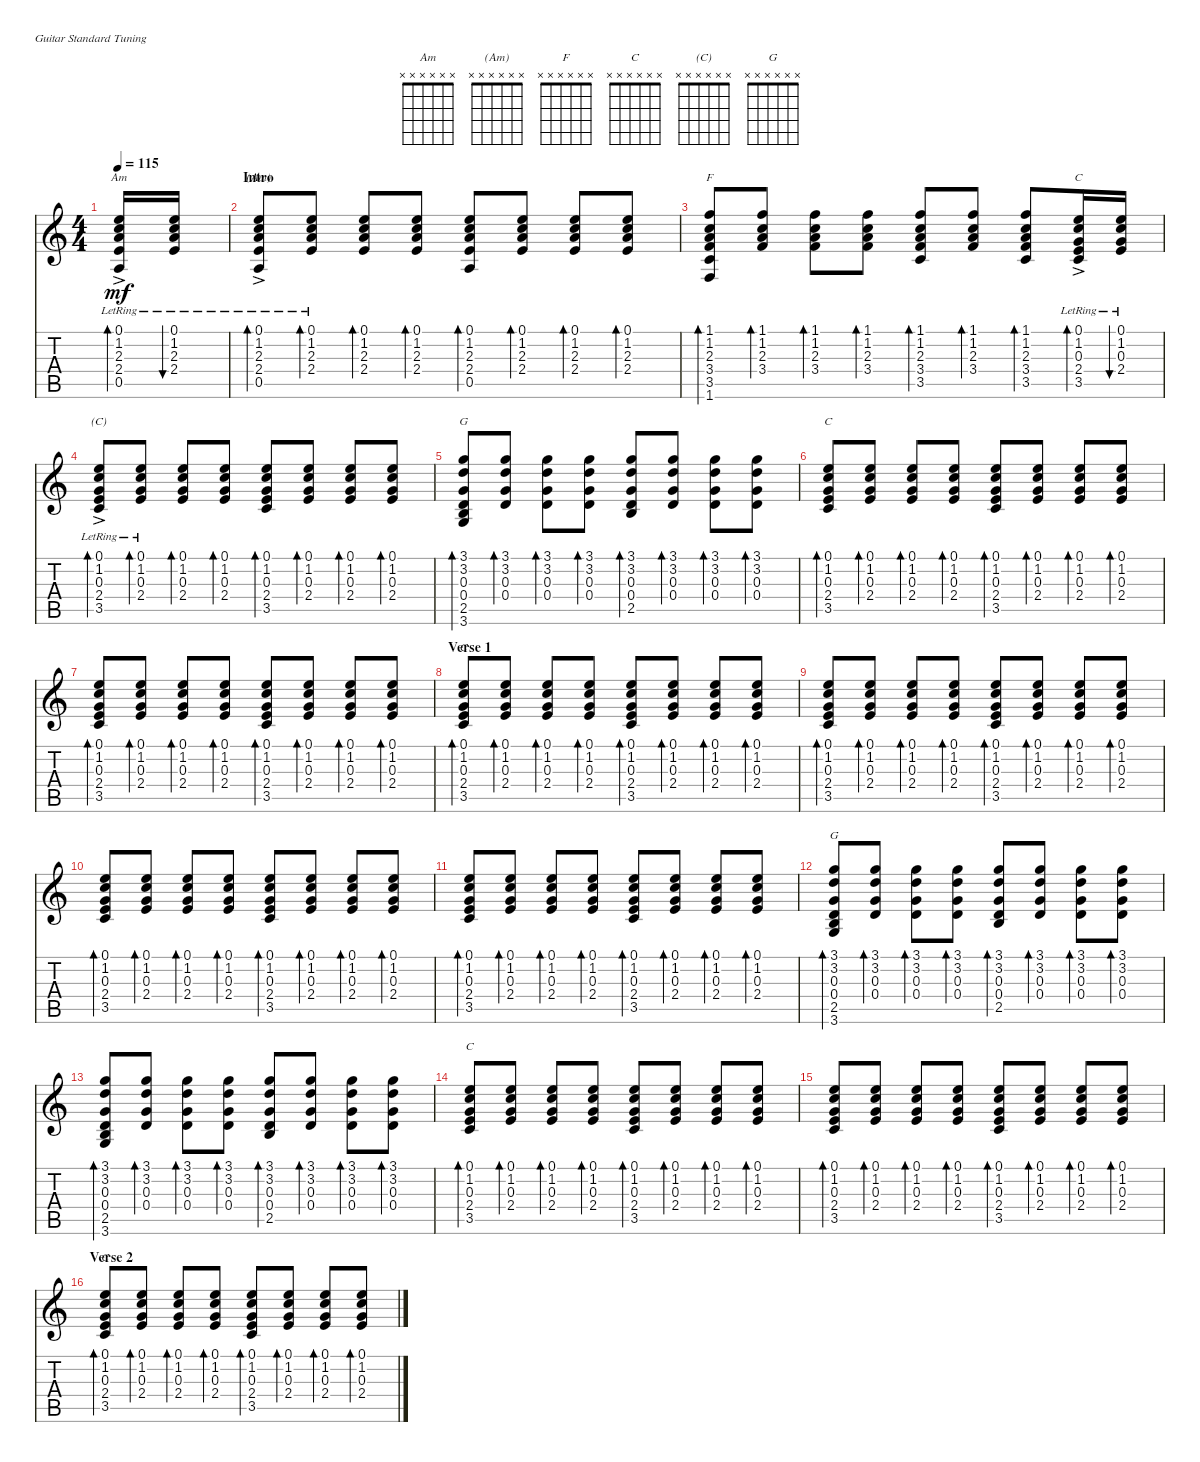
\defaultSystemsLayout 4
\bracketExtendMode nobrackets
\singleTrackTrackNamePolicy hidden
\multiTrackTrackNamePolicy hidden
\firstSystemTrackNameOrientation horizontal
\otherSystemsTrackNameOrientation horizontal
\track ("Rhythm Guitar I" "Rhythm Gui") {instrument acousticguitarsteel}
\staff {score tabs}
\tuning (E4 B3 G3 D3 A2 E2)
\chord ("Am" x x x x x x)
\chord ("(Am)" x x x x x x)
\chord ("F" x x x x x x)
\chord ("C" x x x x x x)
\chord ("(C)" x x x x x x)
\chord ("G" x x x x x x)
\ts (4 4)
\ac
\tempo 115
\clef g2
\ks c
(0.5{lr} 2.4{lr} 2.3{ac lr} 1.2{ac lr} 0.1{ac lr}).16{bd 45 ch "Am" dy mf instrument acousticguitarsteel} (2.4{lr} 2.3{lr} 1.2{lr} 0.1{lr}).16{bu 45} |
\section ("" "Intro")
(0.5{lr} 2.4{ac lr} 2.3{ac lr} 1.2{ac lr} 0.1{lr}).8{bd 30 ch "(Am)"} (2.3{lr} 1.2{lr} 0.1{lr} 2.4).8{bd 44} (2.4 2.3 1.2 0.1).8{bd 44} (2.4 2.3 1.2 0.1).8{bd 44} (0.5 2.4 2.3 1.2 0.1).8{bd 44} (2.4 2.3 1.2 0.1).8{bd 44} (2.4 2.3 1.2 0.1).8{bd 44} (2.4 2.3 1.2 0.1).8{bd 44} |
(3.5 3.4 2.3 1.2 1.1 1.6).8{bd 43 ch "F"} (3.4 2.3 1.2 1.1).8{bd 43} (3.4 2.3 1.2 1.1).8{bd 43} (3.4 2.3 1.2 1.1).8{bd 43} (3.5 3.4 2.3 1.2 1.1).8{bd 43} (3.4 2.3 1.2 1.1).8{bd 43} (3.5 3.4 2.3 1.2 1.1).8{bd 43} (3.5{lr} 2.4{lr} 0.3{ac lr} 1.2{ac lr} 0.1{ac lr}).16{bd 43 ch "C"} (2.4{lr} 0.3{lr} 1.2{lr} 0.1{lr}).16{bu 42} |
(3.5{lr} 2.4{lr} 0.3{lr} 1.2{ac lr} 0.1{ac lr}).8{bd 43 ch "(C)"} (0.3{lr} 1.2{lr} 0.1{lr} 2.4).8{bd 43} (2.4 0.3 1.2 0.1).8{bd 43} (0.3 1.2 2.4 0.1).8{bd 43} (3.5 2.4 0.3 1.2 0.1).8{bd 43} (2.4 0.3 1.2 0.1).8{bd 43} (2.4 0.3 1.2 0.1).8{bd 43} (2.4 0.3 1.2 0.1).8{bd 43} |
(2.5 0.4 0.3 3.2 3.1 3.6).8{bd 43 ch "G"} (0.3 3.2 3.1 0.4).8{bd 43} (0.4 0.3 3.2 3.1).8{bd 43} (0.3 3.2 3.1 0.4).8{bd 43} (2.5 0.4 0.3 3.2 3.1).8{bd 43} (0.3 3.2 3.1 0.4).8{bd 43} (0.4 0.3 3.1 3.2).8{bd 43} (0.3 3.1 3.2 0.4).8{bd 43} |
(3.5 2.4 0.3 1.2 0.1).8{bd 43 ch "C"} (2.4 0.3 1.2 0.1).8{bd 43} (2.4 0.3 1.2 0.1).8{bd 43} (2.4 0.3 1.2 0.1).8{bd 43} (3.5 2.4 0.3 1.2 0.1).8{bd 43} (2.4 0.3 1.2 0.1).8{bd 43} (2.4 0.3 1.2 0.1).8{bd 43} (2.4 0.3 1.2 0.1).8{bd 43} |
(3.5 2.4 0.3 1.2 0.1).8{bd 43} (2.4 0.3 1.2 0.1).8{bd 43} (2.4 0.3 1.2 0.1).8{bd 43} (2.4 0.3 1.2 0.1).8{bd 43} (3.5 2.4 0.3 1.2 0.1).8{bd 43} (2.4 0.3 1.2 0.1).8{bd 43} (2.4 0.3 1.2 0.1).8{bd 43} (2.4 0.3 1.2 0.1).8{bd 43} |
\section ("" "Verse 1")
(3.5 2.4 0.3 1.2 0.1).8{bd 43 ch "C"} (2.4 0.3 1.2 0.1).8{bd 43} (2.4 0.3 1.2 0.1).8{bd 43} (2.4 0.3 1.2 0.1).8{bd 43} (3.5 2.4 0.3 1.2 0.1).8{bd 43} (2.4 0.3 1.2 0.1).8{bd 43} (2.4 0.3 1.2 0.1).8{bd 43} (2.4 0.3 1.2 0.1).8{bd 43} |
(3.5 2.4 0.3 1.2 0.1).8{bd 43} (2.4 0.3 1.2 0.1).8{bd 43} (2.4 0.3 1.2 0.1).8{bd 43} (2.4 0.3 1.2 0.1).8{bd 43} (3.5 2.4 0.3 1.2 0.1).8{bd 43} (2.4 0.3 1.2 0.1).8{bd 43} (2.4 0.3 1.2 0.1).8{bd 43} (2.4 0.3 1.2 0.1).8{bd 43} |
(3.5 2.4 0.3 1.2 0.1).8{bd 43} (2.4 0.3 1.2 0.1).8{bd 43} (2.4 0.3 1.2 0.1).8{bd 43} (2.4 0.3 1.2 0.1).8{bd 43} (3.5 2.4 0.3 1.2 0.1).8{bd 43} (2.4 0.3 1.2 0.1).8{bd 43} (2.4 0.3 1.2 0.1).8{bd 43} (2.4 0.3 1.2 0.1).8{bd 43} |
(3.5 2.4 0.3 1.2 0.1).8{bd 43} (2.4 0.3 1.2 0.1).8{bd 43} (2.4 0.3 1.2 0.1).8{bd 43} (2.4 0.3 1.2 0.1).8{bd 43} (3.5 2.4 0.3 1.2 0.1).8{bd 43} (2.4 0.3 1.2 0.1).8{bd 43} (2.4 0.3 1.2 0.1).8{bd 43} (2.4 0.3 1.2 0.1).8{bd 43} |
(2.5 0.4 0.3 3.2 3.1 3.6).8{bd 43 ch "G"} (0.4 0.3 3.2 3.1).8{bd 43} (0.4 0.3 3.2 3.1).8{bd 43} (0.3 3.2 3.1 0.4).8{bd 43} (2.5 0.4 0.3 3.2 3.1).8{bd 43} (0.3 3.2 3.1 0.4).8{bd 43} (0.4 0.3 3.2 3.1).8{bd 43} (0.4 0.3 3.2 3.1).8{bd 43} |
(2.5 0.4 0.3 3.2 3.1 3.6).8{bd 43} (0.4 0.3 3.2 3.1).8{bd 43} (0.4 0.3 3.2 3.1).8{bd 43} (0.3 3.2 3.1 0.4).8{bd 43} (2.5 0.4 0.3 3.2 3.1).8{bd 43} (0.3 3.2 3.1 0.4).8{bd 43} (0.4 0.3 3.2 3.1).8{bd 43} (0.4 0.3 3.2 3.1).8{bd 43} |
(3.5 2.4 0.3 1.2 0.1).8{bd 43 ch "C"} (2.4 0.3 1.2 0.1).8{bd 43} (2.4 0.3 1.2 0.1).8{bd 43} (2.4 0.3 1.2 0.1).8{bd 43} (3.5 2.4 0.3 1.2 0.1).8{bd 43} (2.4 0.3 1.2 0.1).8{bd 43} (2.4 0.3 1.2 0.1).8{bd 43} (2.4 0.3 1.2 0.1).8{bd 43} |
(3.5 2.4 0.3 1.2 0.1).8{bd 43} (2.4 0.3 1.2 0.1).8{bd 43} (2.4 0.3 1.2 0.1).8{bd 43} (2.4 0.3 1.2 0.1).8{bd 43} (3.5 2.4 0.3 1.2 0.1).8{bd 43} (2.4 0.3 1.2 0.1).8{bd 43} (2.4 0.3 1.2 0.1).8{bd 43} (2.4 0.3 1.2 0.1).8{bd 43} |
\section ("" "Verse 2")
(3.5 2.4 0.3 1.2 0.1).8{bd 43 ch "C"} (2.4 0.3 1.2 0.1).8{bd 43} (2.4 0.3 1.2 0.1).8{bd 43} (2.4 0.3 1.2 0.1).8{bd 43} (3.5 2.4 0.3 1.2 0.1).8{bd 43} (2.4 0.3 1.2 0.1).8{bd 43} (2.4 0.3 1.2 0.1).8{bd 43} (2.4 0.3 1.2 0.1).8{bd 43}
